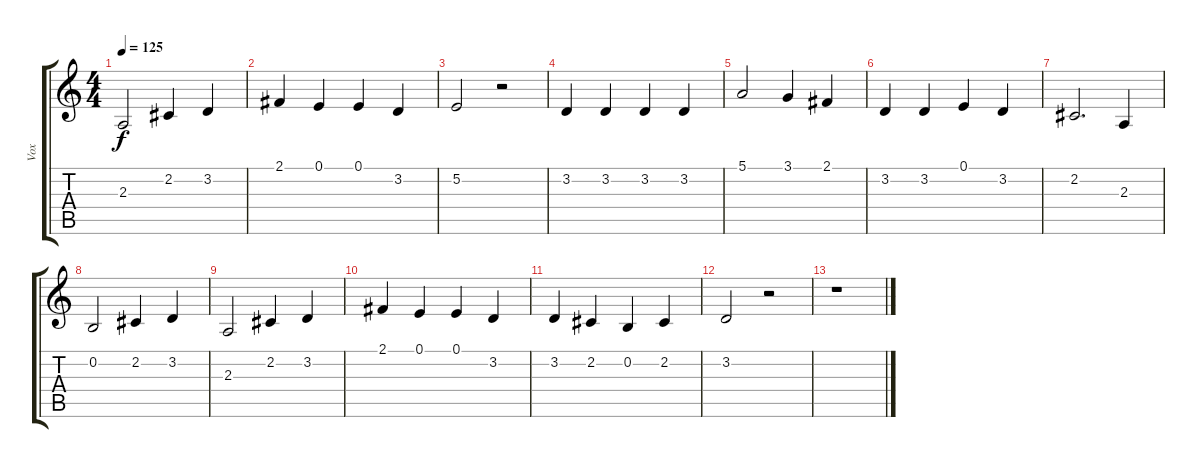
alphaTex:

\track ("Vox" "Vox") {instrument englishhorn}
\staff {score tabs}
\tuning (E4 B3 G3 D3 A2 E2) {hide}
\ts (4 4)
\tempo 125
\clef g2
\ks c
2.3.2{dy f} 2.2.4 3.2.4 |
2.1.4 0.1.4 0.1.4 3.2.4 |
5.2.2 r.2 |
3.2.4 3.2.4 3.2.4 3.2.4 |
5.1.2 3.1.4 2.1.4 |
3.2.4 3.2.4 0.1.4 3.2.4 |
2.2.2{d} 2.3.4 |
0.2.2 2.2.4 3.2.4 |
2.3.2 2.2.4 3.2.4 |
2.1.4 0.1.4 0.1.4 3.2.4 |
3.2.4 2.2.4 0.2.4 2.2.4 |
3.2.2 r.2 |
r.1
